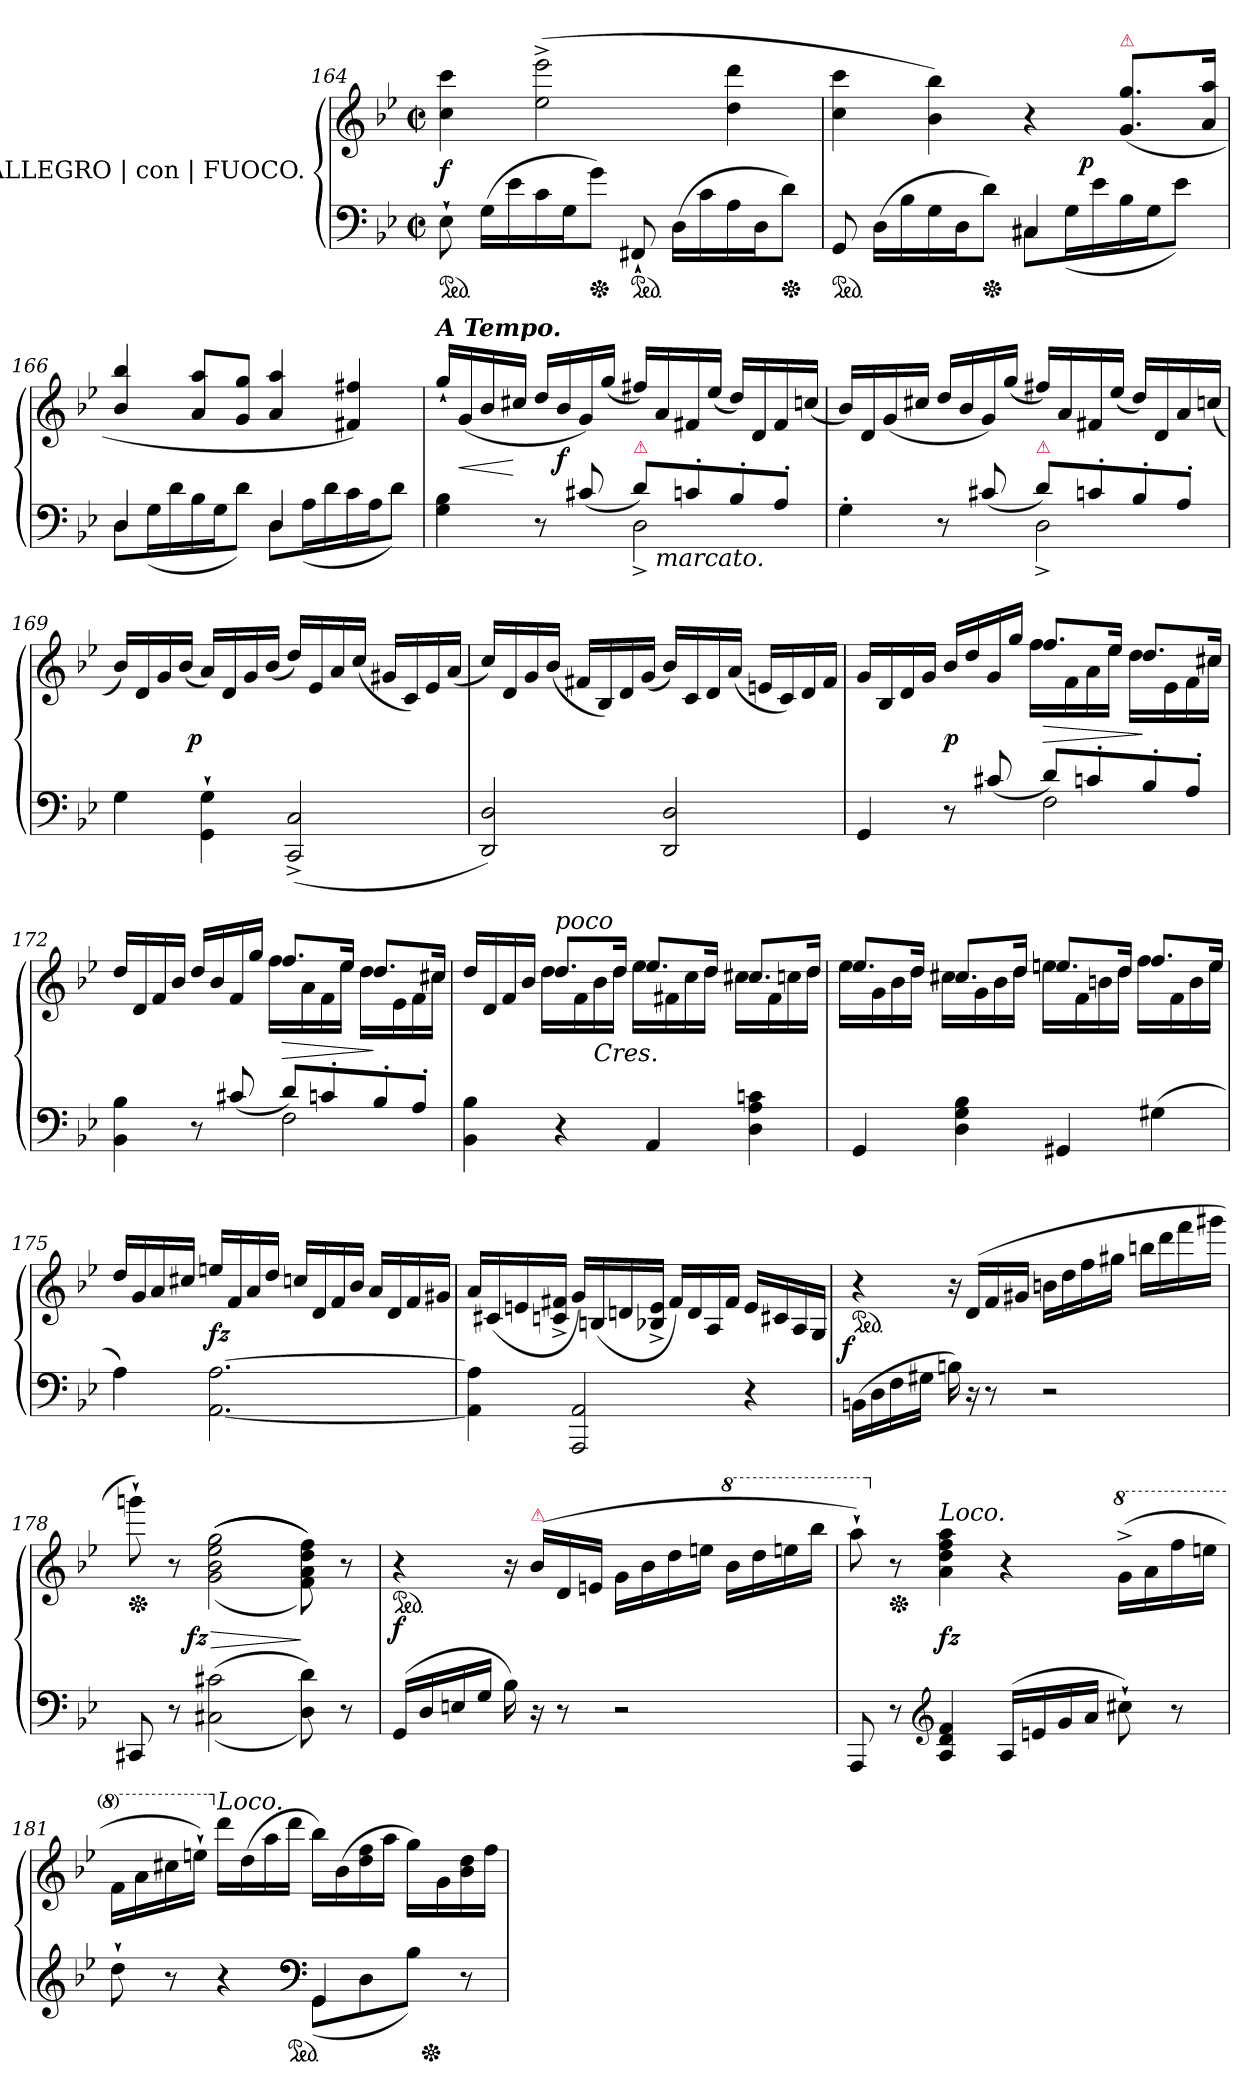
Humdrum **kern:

**kern	**kern	**dynam
*part1	*part1	*part1
*staff2	*staff1	*staff1/2
*I"ALLEGRO | con | FUOCO.	*	*
*clefF4	*clefG2	*
*k[b-e-]	*k[b-e-]	*
*g:	*g:	*
*M2/2	*M2/2	*
*met(c|)	*met(c|)	*
*ped	*	*
=164	=164	=164
8E-`>	4cc 4ccc	f
(>16GLL	.	.
16e-	.	.
16c	(>2ee-^< 2eee-^<	.
16GJ	.	.
*Xped	*	*
8gJ)	.	.
*ped	*	*
8FF#X`<	.	.
(>16DLL	.	.
16c	.	.
16A	4dd 4ddd	.
16DJ	.	.
*Xped	*	*
8dJ)	.	.
=165	=165	=165
*^	*^	*
*ped	*	*	*	*
2rcyy	8GG/	4cc 4ccc	2ryy	.
.	(>16DLL	.	.	.
.	16B-	.	.	.
.	16G	4b- 4bb-)	.	.
.	16DJ	.	.	.
*Xped	*	*	*	*
.	8dJ)	.	.	.
4C#X	8C#XL	4r	8.ryy	.
.	(>16GL	.	.	.
!	!	!	!	!LO:DY:rj
.	16e-	.	4ryy	p
!	!	!LO:TX:a:Bi:color=crimson:t=⚠	!	!
4reyy	16B-	(<8.g/ 8.gg/L	.	.
.	16GJ	.	.	.
.	8e-J)	.	.	.
.	.	16a 16aaJk	16ryy	.
*	*	*v	*v	*
=166	=166	=166	=166
4D	8DL	4b-/ 4bb-/	.
.	(>16GL	.	.
.	16d	.	.
4ryy	16B-	8a/ 8aa/L	.
.	16GJ	.	.
.	8dJ)	8g 8ggJ	.
4D	8DL	4a/ 4aa/	.
.	(>16AL	.	.
.	16d	.	.
4ryy	16c	4f#X/ 4ff#X/)	.
.	16AJ	.	.
.	8dJ)	.	.
=167	=167	=167	=167
!	!	!LO:TX:a:Bi:t=A Tempo.	!
*	*^	*	*
4G 4B-	2rcyy	2ryy	16gg`/LL	.
.	.	.	(<16g	<
.	.	.	16b-	.
.	.	.	16cc#XJJ	[
8r	.	.	16dd/LL	.
.	.	.	16b-	f
(>8c#X/	.	.	16g)	.
.	.	.	(<16ggJJ	.
!LO:TX:a:color=crimson:t=⚠	!	!	!	!
8dL)	2D^>	16ryy	16ff#X/LL)	.
!	!	!LO:TX:b:i:t=marcato.	!	!
.	.	4..ryy	16a	.
8cn'<	.	.	16f#X	.
.	.	.	(<16ee-JJ	.
8B-'<	.	.	16dd/LL)	.
.	.	.	16d	.
8A'<J	.	.	16f#	.
.	.	.	(<16ccnJJ	.
*	*v	*v	*	*
=168	=168	=168	=168
4G'>\	2rCCyy	16b-/LL)	.
.	.	16d	.
.	.	(<16g	.
.	.	16cc#XJJ	.
8r	.	16dd/LL	.
.	.	16b-	.
(>8c#X/	.	16g)	.
.	.	(<16ggJJ	.
!LO:TX:a:color=crimson:t=⚠	!	!	!
8dL)	2D^>	16ff#X/LL)	.
.	.	16a	.
8cn'</	.	16f#X	.
.	.	(<16ee-JJ	.
8B-'<	.	16dd/LL)	.
.	.	16d	.
8A'<J	.	16a	.
.	.	(<16ccnJJ	.
*v	*v	*	*
=169	=169	=169
4G	16b-LL)	.
.	16d	.
.	16g	.
.	(<16b-JJ	.
!	!	!LO:DY:rj
4GG`\ 4G`\	16aLL)	p
.	16d	.
.	16g	.
.	(<16b-JJ	.
(<2CC^> 2C^>	16ddLL)	.
.	16e-	.
.	16a	.
.	(<16ccJJ	.
.	16g#XLL	.
.	16c)	.
.	16e-	.
.	(<16aJJ	.
=170	=170	=170
2DD 2D)	16ccLL)	.
.	16d	.
.	16g	.
.	(<16b-JJ	.
.	16f#XLL	.
.	16B-)	.
.	16d	.
.	(<16gJJ	.
2DD 2D	16b-LL)	.
.	16c	.
.	16d	.
.	(<16aJJ	.
.	16enLL	.
.	16c)	.
.	16d	.
.	16f#JJ	.
=171	=171	=171
*^	*^	*
4GG	2rCCyy	16g/LL	2raayy	.
.	.	16B-	.	.
.	.	16d	.	.
.	.	16gJJ	.	.
8r	.	16b-/LL	.	p
.	.	16dd	.	.
(>8c#X/	.	16g	.	.
.	.	16ggJJ	.	.
!	!	!	!	!LO:HP:b
8dL)	2F	8.ffL	16ffLL	>
.	.	.	16f	.
8cn'<	.	.	16a	.
.	.	16ee-Jk	16ee-JJ	.
8B-'<	.	8.ddL	16ddLL	]
.	.	.	16e-	.
8A'<J	.	.	16f	.
.	.	16cc#XJk	16cc#XJJ	.
=172	=172	=172	=172	=172
4BB- 4B-	2rFFFyy	16dd/LL	2raayy	.
.	.	16d	.	.
.	.	16f	.	.
.	.	16b-JJ	.	.
8r	.	16dd/LL	.	.
.	.	16b-	.	.
(>8c#X/	.	16f	.	.
.	.	16ggJJ	.	.
!	!	!	!	!LO:HP:b
8dL)	2F	8.ffL	16ffLL	>
.	.	.	16a	.
8cn'<	.	.	16f	.
.	.	16ee-Jk	16ee-JJ	.
8B-'<	.	8.ddL	16ddLL	]
.	.	.	16e-	.
8A'<J	.	.	16f	.
.	.	16cc#XJk	16cc#XJJ	.
*v	*v	*	*	*
=173	=173	=173	=173
4BB- 4B-	16dd/LL	4rcccyy	.
.	16d	.	.
.	16f	.	.
.	16b-JJ	.	.
!	!LO:TX:a:i:t=poco	!	!
4r	8.ddL	16ddLL	.
.	.	16f	.
!	!	!LO:TX:c:i:t=Cres.	!
.	.	16b-	.
.	16ddJk	16ddJJ	.
4AA	8.ee-L	16ee-LL	.
.	.	16f#X	.
.	.	16cc	.
.	16ddJk	16ddJJ	.
4D 4A 4cn	8.cc#XL	16cc#XLL	.
.	.	16f#	.
.	.	16ccn	.
.	16ddJk	16ddJJ	.
=174	=174	=174	=174
4GG/	8.ee-L	16ee-LL	.
.	.	16g	.
.	.	16b-	.
.	16ddJk	16ddJJ	.
4D 4G 4B-	8.cc#XL	16cc#XLL	.
.	.	16g	.
.	.	16b-	.
.	16ddJk	16ddJJ	.
4GG#X	8.eenL	16eenLL	.
.	.	16f	.
.	.	16bn	.
.	16ddJk	16ddJJ	.
(>4G#X	8.ffL	16ffLL	.
.	.	16f	.
.	.	16b	.
.	16eeJk	16eeJJ	.
*	*v	*v	*
=175	=175	=175
4A)	16dd/LL	.
.	16g	.
.	16a	.
.	16cc#XJJ	.
[2.AA [2.A	16een/LL	fz
.	16f	.
.	16a	.
.	16ddJJ	.
.	16ccnLL	.
.	16d	.
.	16f	.
.	16b-JJ	.
.	16aLL	.
.	16d	.
.	16f	.
.	16g#XJJ	.
=176	=176	=176
4AA] 4A]	16aLL	.
.	(<16c#X	.
.	16en	.
.	16cn^> 16f#X^>JJ	.
2AAA 2AA	16gLL)	.
.	(<16Bn	.
.	16dn	.
.	16B-X^> 16e^>JJ	.
.	16f#LL)	.
.	16d	.
.	16A	.
.	16f#JJ	.
4r	16eLL	.
.	16c#X	.
.	16A	.
.	16GJJ	.
=177	=177	=177
!	!	!LO:DY:rj
*	*ped	*
(>16BBnLL	4r	f
16D	.	.
16F	.	.
16G#XJJ	.	.
16Bn)	16r	.
16r	(>16d/LL	.
8r	16f	.
.	16g#XJJ	.
2r	16bnLL	.
.	16dd	.
.	16ff	.
.	16gg#XJJ	.
.	16bbnLL	.
.	16ddd	.
.	16fff	.
.	16ggg#XJJ	.
=178	=178	=178
*	*Xped	*
8CC#X	8gggn`>)	.
8r	8r	.
!	!	!LO:DY:n=1:rj
(<(>2C#X 2c#X	(<(>(>(>2g 2b- 2ee- 2gg	> fz
8D 8d))	8f 8a 8dd 8ff))))	]
8r	8r	.
=179	=179	=179
*	*ped	*
(>16GGLL	4r	f
16D	.	.
16En	.	.
16GJJ	.	.
16B-)	16r	.
!	!LO:TX:a:color=crimson:t=⚠	!
16r	(>16b-/LL	.
8r	16d	.
.	16enJJ	.
2r	16gLL	.
.	16b-	.
.	16dd	.
.	16eenJJ	.
*	*8va	*
.	16bb-LL	.
.	16ddd	.
.	16eeen	.
.	16bbb-JJ	.
=180	=180	=180
8AAA	8aaa`>)	.
*	*X8va	*
*	*Xped	*
8r	8r	.
*clefG2	*	*
!	!LO:TX:a:i:t=Loco.	!
4A 4d 4f	4a 4dd 4ff 4aa	fz
(<16ALL	4r	.
16en	.	.
16g	.	.
16aJJ	.	.
*	*8va	*
8cc#X`)	(>16gg^<LL	.
.	16aa	.
8r	16fff	.
.	16eeenJJ	.
=181	=181	=181
*^	*^	*
8dd`>\	2raayy	16ffLL	2ryy	.
.	.	16aa	.	.
8r	.	16ccc#X	.	.
.	.	16eeen`>JJ)	.	.
*	*	*X8va	*	*
!	!	!LO:TX:a:i:t=Loco.	!	!
4r	.	16ddd\LL	.	.
.	.	(>16dd	.	.
.	.	16aa	.	.
*ped	*	*	*	*
.	.	16dddJJ	.	.
*clefF4	*	*	*	*
4GG	(>8GGL	16bb-LL)	4ryy	.
.	.	(>16b-	.	.
.	8D	16dd 16ff	.	.
.	.	16aaJJ	.	.
4ryy	8B-J)	16ggLL)	32ryy	.
*Xped	*	*	*	*
.	.	.	8..ryy	.
.	.	16g	.	.
.	8r	16b- 16dd	.	.
.	.	16ffJJ	.	.
*v	*v	*	*	*
*	*v	*v	*
=	=	=
*-	*-	*-
